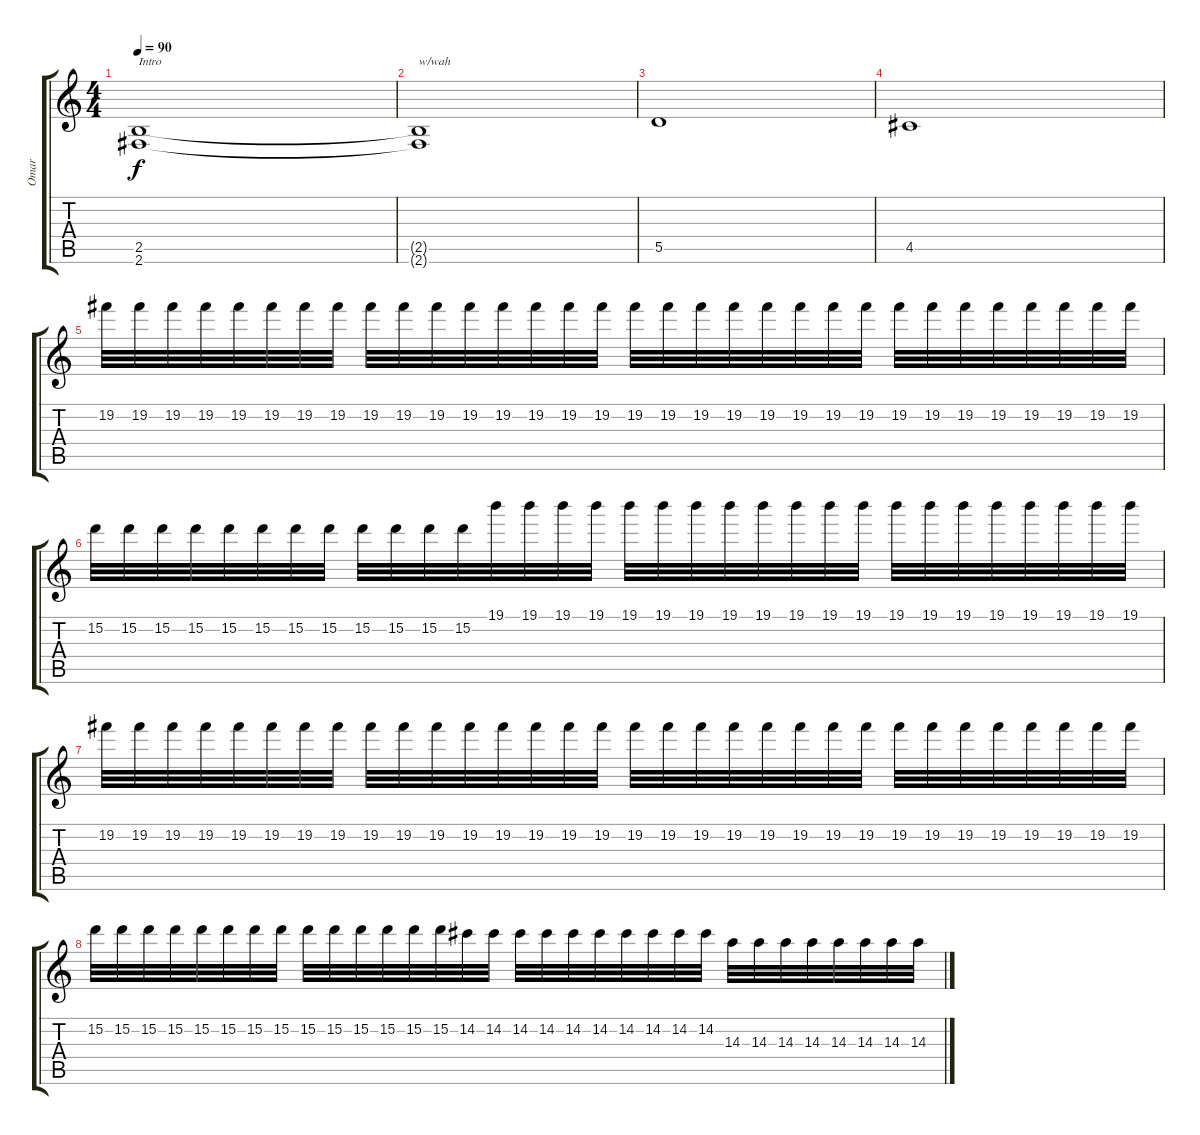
\track ("Omar" "Omar") {instrument overdrivenguitar}
\staff {score tabs}
\tuning (E4 B3 G3 D3 A2 E2) {hide}
\ts (4 4)
\tempo 90
\clef g2
\ks c
(2.5 2.6).1{txt "Intro" dy f instrument overdrivenguitar} |
(2.5{t} 2.6{t}).1{txt "w/wah"} |
5.5.1 |
4.5.1 |
19.2.32 19.2.32 19.2.32 19.2.32 19.2.32 19.2.32 19.2.32 19.2.32 19.2.32 19.2.32 19.2.32 19.2.32 19.2.32 19.2.32 19.2.32 19.2.32 19.2.32 19.2.32 19.2.32 19.2.32 19.2.32 19.2.32 19.2.32 19.2.32 19.2.32 19.2.32 19.2.32 19.2.32 19.2.32 19.2.32 19.2.32 19.2.32 |
15.2.32 15.2.32 15.2.32 15.2.32 15.2.32 15.2.32 15.2.32 15.2.32 15.2.32 15.2.32 15.2.32 15.2.32 19.1.32 19.1.32 19.1.32 19.1.32 19.1.32 19.1.32 19.1.32 19.1.32 19.1.32 19.1.32 19.1.32 19.1.32 19.1.32 19.1.32 19.1.32 19.1.32 19.1.32 19.1.32 19.1.32 19.1.32 |
19.2.32 19.2.32 19.2.32 19.2.32 19.2.32 19.2.32 19.2.32 19.2.32 19.2.32 19.2.32 19.2.32 19.2.32 19.2.32 19.2.32 19.2.32 19.2.32 19.2.32 19.2.32 19.2.32 19.2.32 19.2.32 19.2.32 19.2.32 19.2.32 19.2.32 19.2.32 19.2.32 19.2.32 19.2.32 19.2.32 19.2.32 19.2.32 |
15.2.32 15.2.32 15.2.32 15.2.32 15.2.32 15.2.32 15.2.32 15.2.32 15.2.32 15.2.32 15.2.32 15.2.32 15.2.32 15.2.32 14.2.32 14.2.32 14.2.32 14.2.32 14.2.32 14.2.32 14.2.32 14.2.32 14.2.32 14.2.32 14.3.32 14.3.32 14.3.32 14.3.32 14.3.32 14.3.32 14.3.32 14.3.32
